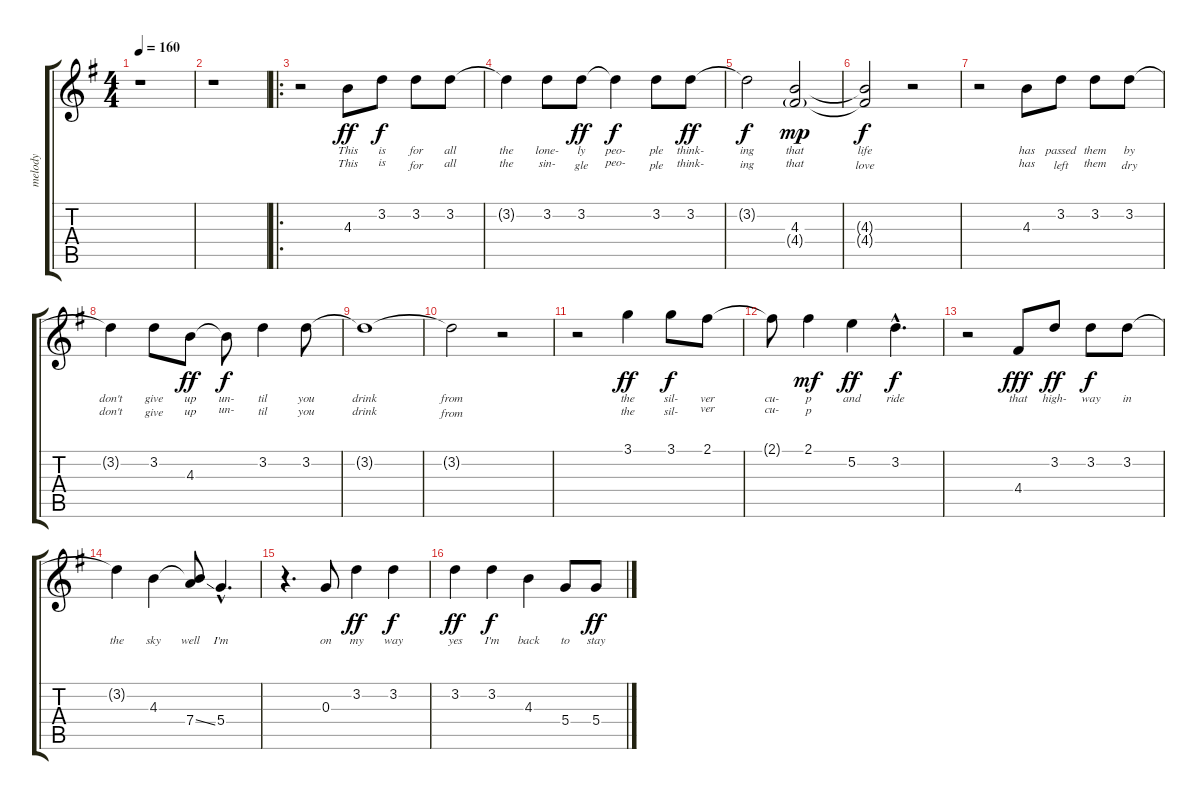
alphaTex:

\track ("melody" "melody") {instrument acousticguitarnylon}
\staff {score tabs}
\tuning (E4 B3 G3 D3 A2 E2) {hide}
\ts (4 4)
\tempo 160
\clef g2
\ks g
r.1{dy ff instrument acousticguitarnylon} |
r.1 |
\ro
r.2 4.3.8{lyrics (0 "This") lyrics (1 "This") lyrics (2 "") lyrics (3 "") lyrics (4 "")} 3.2.8{lyrics (0 "is") lyrics (1 "is") lyrics (2 "") lyrics (3 "") lyrics (4 "") dy f} 3.2.8{lyrics (0 "for") lyrics (1 "for") lyrics (2 "") lyrics (3 "") lyrics (4 "")} 3.2.8{lyrics (0 "all") lyrics (1 "all") lyrics (2 "") lyrics (3 "") lyrics (4 "")} |
3.2{t}.4{lyrics (0 "the") lyrics (1 "the") lyrics (2 "") lyrics (3 "") lyrics (4 "")} 3.2.8{lyrics (0 "lone-") lyrics (1 "sin-") lyrics (2 "") lyrics (3 "") lyrics (4 "")} 3.2.8{lyrics (0 "ly") lyrics (1 "gle") lyrics (2 "") lyrics (3 "") lyrics (4 "") dy ff} 3.2{t}.4{lyrics (0 "peo-") lyrics (1 "peo-") lyrics (2 "") lyrics (3 "") lyrics (4 "") dy f} 3.2.8{lyrics (0 "ple") lyrics (1 "ple") lyrics (2 "") lyrics (3 "") lyrics (4 "")} 3.2.8{lyrics (0 "think-") lyrics (1 "think-") lyrics (2 "") lyrics (3 "") lyrics (4 "") dy ff} |
3.2{t}.2{lyrics (0 "ing") lyrics (1 "ing") lyrics (2 "") lyrics (3 "") lyrics (4 "") dy f} (4.3 4.4{g}).2{lyrics (0 "that") lyrics (1 "that") lyrics (2 "") lyrics (3 "") lyrics (4 "") dy mp} |
(4.3{t} 4.4{t}).2{lyrics (0 "life") lyrics (1 "love") lyrics (2 "") lyrics (3 "") lyrics (4 "") dy f} r.2 |
r.2 4.3.8{lyrics (0 "has") lyrics (1 "has") lyrics (2 "") lyrics (3 "") lyrics (4 "")} 3.2.8{lyrics (0 "passed") lyrics (1 "left") lyrics (2 "") lyrics (3 "") lyrics (4 "")} 3.2.8{lyrics (0 "them") lyrics (1 "them") lyrics (2 "") lyrics (3 "") lyrics (4 "")} 3.2.8{lyrics (0 "by") lyrics (1 "dry") lyrics (2 "") lyrics (3 "") lyrics (4 "")} |
3.2{t}.4{lyrics (0 "don't") lyrics (1 "don't") lyrics (2 "") lyrics (3 "") lyrics (4 "")} 3.2.8{lyrics (0 "give") lyrics (1 "give") lyrics (2 "") lyrics (3 "") lyrics (4 "")} 4.3.8{lyrics (0 "up") lyrics (1 "up") lyrics (2 "") lyrics (3 "") lyrics (4 "") dy ff} 4.3{t}.8{lyrics (0 "un-") lyrics (1 "un-") lyrics (2 "") lyrics (3 "") lyrics (4 "") dy f} 3.2.4{lyrics (0 "til") lyrics (1 "til") lyrics (2 "") lyrics (3 "") lyrics (4 "")} 3.2.8{lyrics (0 "you") lyrics (1 "you") lyrics (2 "") lyrics (3 "") lyrics (4 "")} |
3.2{t}.1{lyrics (0 "drink") lyrics (1 "drink") lyrics (2 "") lyrics (3 "") lyrics (4 "")} |
3.2{t}.2{lyrics (0 "from") lyrics (1 "from") lyrics (2 "") lyrics (3 "") lyrics (4 "")} r.2 |
r.2 3.1.4{lyrics (0 "the") lyrics (1 "the") lyrics (2 "") lyrics (3 "") lyrics (4 "") dy ff} 3.1.8{lyrics (0 "sil-") lyrics (1 "sil-") lyrics (2 "") lyrics (3 "") lyrics (4 "") dy f} 2.1.8{lyrics (0 "ver") lyrics (1 "ver") lyrics (2 "") lyrics (3 "") lyrics (4 "")} |
2.1{t}.8{lyrics (0 "cu-") lyrics (1 "cu-") lyrics (2 "") lyrics (3 "") lyrics (4 "")} 2.1.4{lyrics (0 "p") lyrics (1 "p") lyrics (2 "") lyrics (3 "") lyrics (4 "") dy mf} 5.2.4{lyrics (0 "and") lyrics (1 "") lyrics (2 "") lyrics (3 "") lyrics (4 "") dy ff} 3.2{hac}.4{d lyrics (0 "ride") lyrics (1 "") lyrics (2 "") lyrics (3 "") lyrics (4 "") dy f} |
r.2 4.4.8{lyrics (0 "that") lyrics (1 "") lyrics (2 "") lyrics (3 "") lyrics (4 "") dy fff} 3.2.8{lyrics (0 "high-") lyrics (1 "") lyrics (2 "") lyrics (3 "") lyrics (4 "") dy ff} 3.2.8{lyrics (0 "way") lyrics (1 "") lyrics (2 "") lyrics (3 "") lyrics (4 "") dy f} 3.2.8{lyrics (0 "in") lyrics (1 "") lyrics (2 "") lyrics (3 "") lyrics (4 "")} |
3.2{t}.4{lyrics (0 "the") lyrics (1 "") lyrics (2 "") lyrics (3 "") lyrics (4 "")} 4.3.4{lyrics (0 "sky") lyrics (1 "") lyrics (2 "") lyrics (3 "") lyrics (4 "")} (4.3{t} 7.4{ss}).8{lyrics (0 "well") lyrics (1 "") lyrics (2 "") lyrics (3 "") lyrics (4 "")} 5.4{hac}.4{d lyrics (0 "I'm") lyrics (1 "") lyrics (2 "") lyrics (3 "") lyrics (4 "")} |
r.4{d} 0.3.8{lyrics (0 "on") lyrics (1 "") lyrics (2 "") lyrics (3 "") lyrics (4 "")} 3.2.4{lyrics (0 "my") lyrics (1 "") lyrics (2 "") lyrics (3 "") lyrics (4 "") dy ff} 3.2.4{lyrics (0 "way") lyrics (1 "") lyrics (2 "") lyrics (3 "") lyrics (4 "") dy f} |
3.2.4{lyrics (0 "yes") lyrics (1 "") lyrics (2 "") lyrics (3 "") lyrics (4 "") dy ff} 3.2.4{lyrics (0 "I'm") lyrics (1 "") lyrics (2 "") lyrics (3 "") lyrics (4 "") dy f} 4.3.4{lyrics (0 "back") lyrics (1 "") lyrics (2 "") lyrics (3 "") lyrics (4 "")} 5.4.8{lyrics (0 "to") lyrics (1 "") lyrics (2 "") lyrics (3 "") lyrics (4 "")} 5.4.8{lyrics (0 "stay") lyrics (1 "") lyrics (2 "") lyrics (3 "") lyrics (4 "") dy ff}
